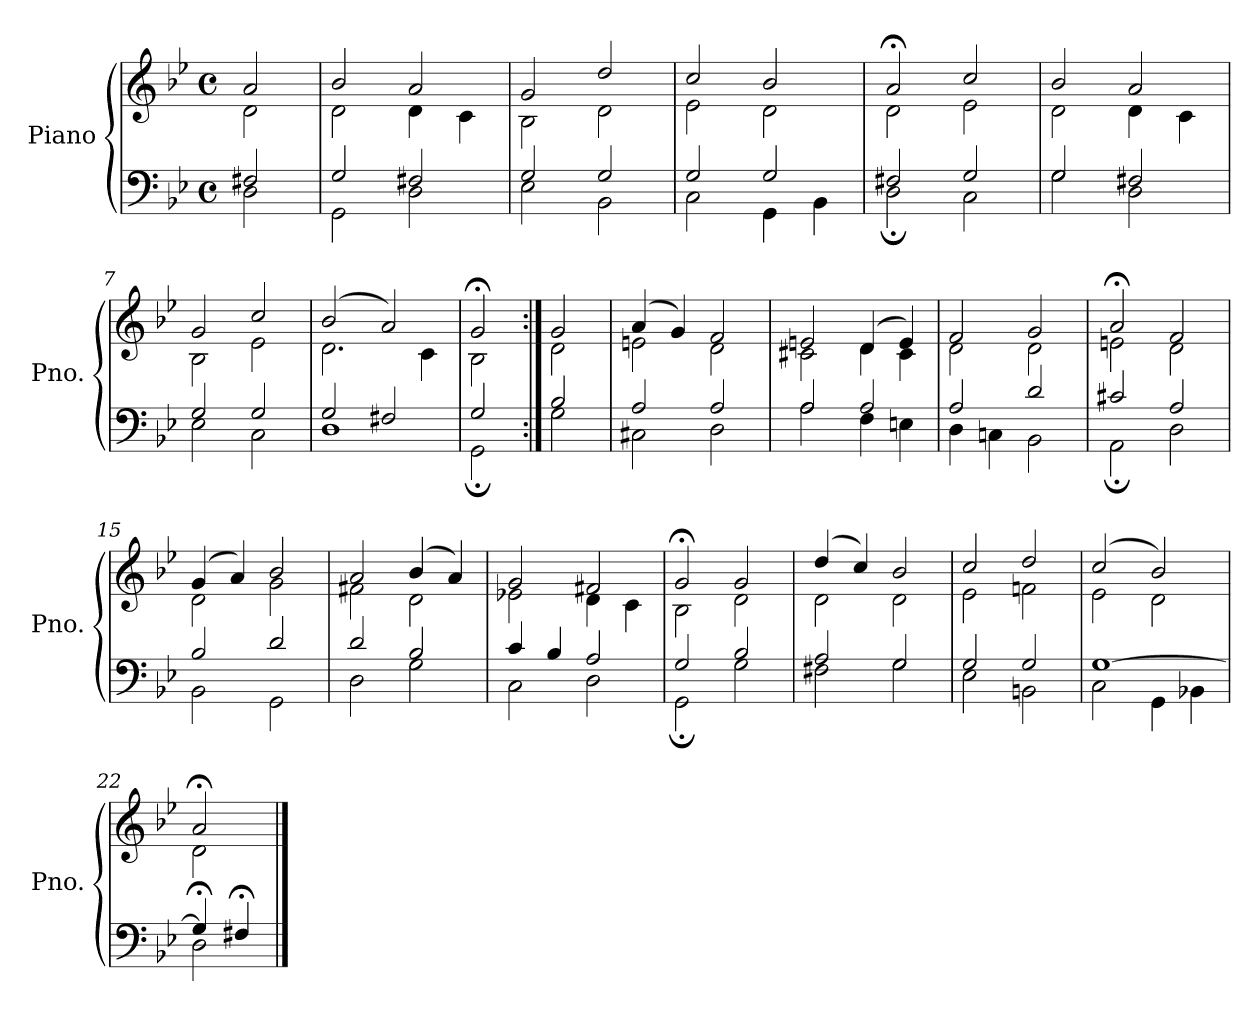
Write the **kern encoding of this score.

**kern	**kern
*part1	*part1
*staff2	*staff1
*I"Piano	*
*I'Pno.	*
*clefF4	*clefG2
*k[b-e-]	*k[b-e-]
*M4/4	*M4/4
*met(c)	*met(c)
=1	=1
*^	*^
2F#X/	2D\	2a/	2d\
=2	=2	=2	=2
2G/	2GG\	2b-/	2d\
2F#X/	2D\	2a/	4d\
.	.	.	4c\
=3	=3	=3	=3
2G/	2E-\	2g/	2B-\
2G/	2BB-\	2dd/	2d\
=4	=4	=4	=4
2G/	2C\	2cc/	2e-\
2G/	4GG\	2b-/	2d\
.	4BB-\	.	.
=5	=5	=5	=5
2F#X/	2D;\	2a;</	2d\
2G/	2C\	2cc/	2e-\
=6	=6	=6	=6
2G/	2G\	2b-/	2d\
2F#X/	2D\	2a/	4d\
.	.	.	4c\
=7	=7	=7	=7
2G/	2E-\	2g/	2B-\
2G/	2C\	2cc/	2e-\
!!LO:LB:g=z	!!
=8	=8	=8	=8
2G/	1D	(2b-/	2.d\
2F#X/	.	2a/)	.
.	.	.	4c\
=9	=9	=9	=9
2G/	2GG;\	2g;</	2B-\
=10:|!	=10:|!	=10:|!	=10:|!
2B-/	2G\	2g/	2d\
=11	=11	=11	=11
2A/	2C#X\	(4a/	2en\
.	.	4g/)	.
2A/	2D\	2f/	2d\
=12	=12	=12	=12
2A/	2A\	2en/	2c#X\
2A/	4F\	(4d/	4d\
.	4En\	4e/)	4c#\
=13	=13	=13	=13
2A/	4D\	2f/	2d\
.	4Cn\	.	.
2d/	2BB-\	2g/	2d\
=14	=14	=14	=14
2c#X/	2AA;\	2a;</	2en\
2A/	2D\	2f/	2d\
!!LO:LB:g=z	!!
=15	=15	=15	=15
2B-/	2BB-\	(4g/	2d\
.	.	4a/)	.
2d/	2GG\	2b-/	2g\
=16	=16	=16	=16
2d/	2D\	2a/	2f#X\
2B-/	2G\	(4b-/	2d\
.	.	4a/)	.
=17	=17	=17	=17
4c/	2C\	2g/	2e-X\
4B-/	.	.	.
2A/	2D\	2f#X/	4d\
.	.	.	4c\
=18	=18	=18	=18
2G/	2GG;\	2g;</	2B-\
2B-/	2G\	2g/	2d\
=19	=19	=19	=19
2A/	2F#X\	(4dd/	2d\
.	.	4cc/)	.
2G/	2G\	2b-/	2d\
=20	=20	=20	=20
2G/	2E-\	2cc/	2e-\
2G/	2BBn\	2dd/	2fn\
=21	=21	=21	=21
[1G	2C\	(2cc/	2e-\
.	4GG\	2b-/)	2d\
.	4BB-X\	.	.
=22	=22	=22	=22
4G;</]	2D\	2a;</	2d\
4F#X;</	.	.	.
*v	*v	*	*
*	*v	*v
==	==
*-	*-
